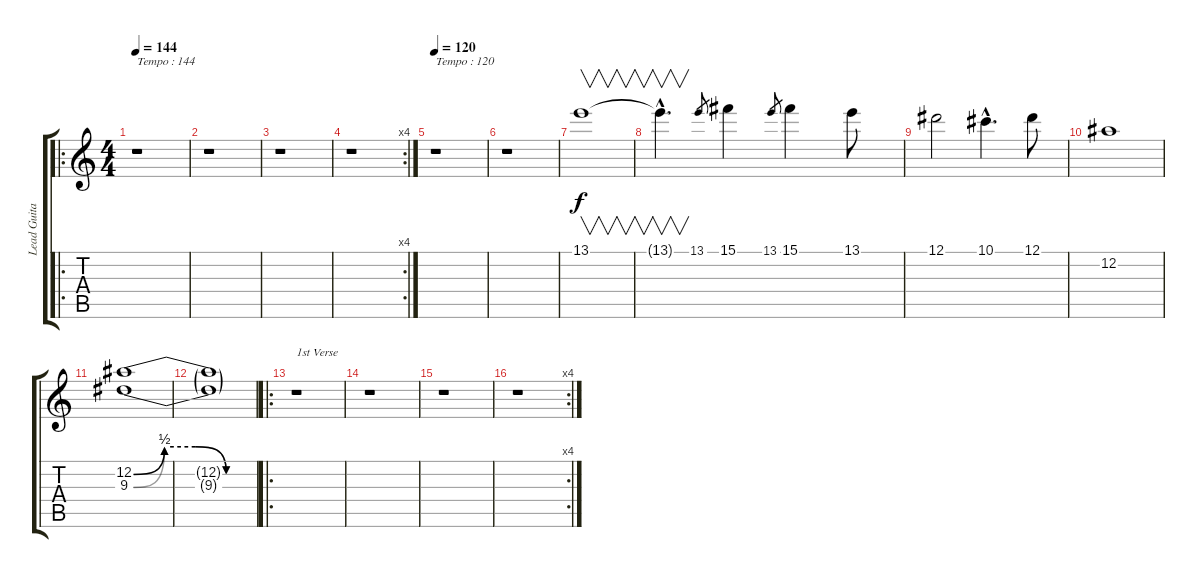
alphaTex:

\track ("Lead Guitar I" "Lead Guita") {instrument distortionguitar}
\staff {score tabs}
\tuning (Eb4 Bb3 Gb3 Db3 Ab2 Eb2) {hide}
\ro
\ts (4 4)
\tempo 144
\clef g2
\ks c
r.1{txt "Tempo : 144" dy f} |
r.1 |
r.1 |
\rc 4
r.1 |
\tempo 120
r.1{txt "Tempo : 120"} |
r.1 |
13.1.1{v} |
13.1{hac t}.4{v d} 13.1.8{gr} 15.1.4 13.1.8{gr} 15.1.4 13.1.8 |
12.1.2 10.1{hac}.4{d} 12.1.8 |
12.2.1 |
(12.2{be (custom 0 0 15 2 30 2 45 0 60 0)} 9.3{be (custom 0 0 15 2 30 2 45 0 60 0)}).1 |
(12.2{t} 9.3{t}).1 |
\ro
r.1{txt "1st Verse"} |
r.1 |
r.1 |
\rc 4
r.1
